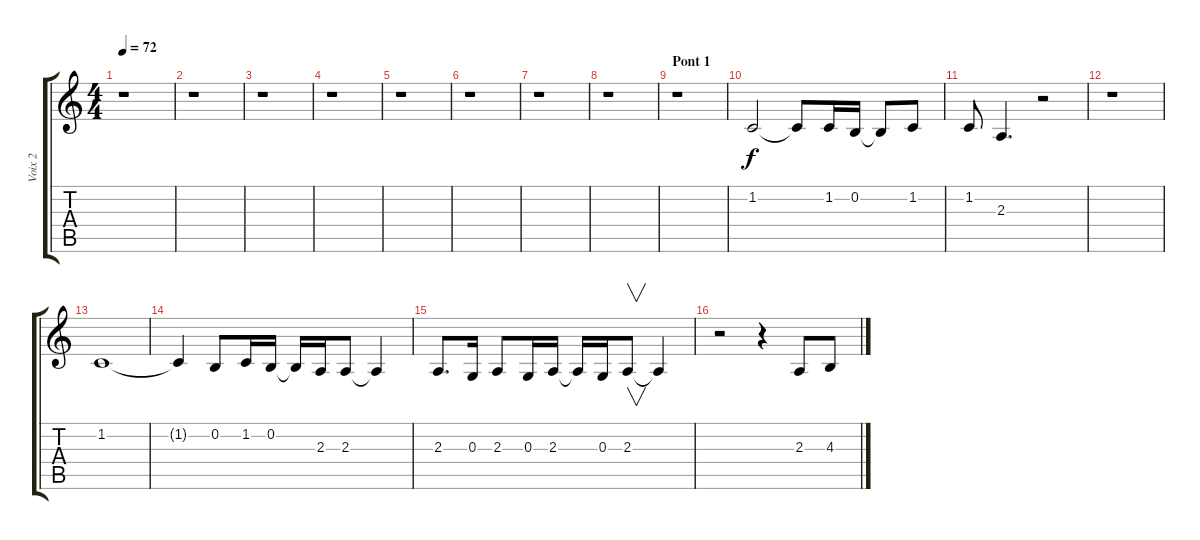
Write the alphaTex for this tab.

\track ("Voix 2" "Voix 2") {instrument lead1square}
\staff {score tabs}
\tuning (E4 B3 G3 D3 A2 E2) {hide}
\ts (4 4)
\tempo 72
\clef g2
\ks c
r.1{dy f} |
r.1 |
r.1 |
r.1 |
r.1 |
r.1 |
r.1 |
r.1 |
\section ("" "Pont 1")
r.1 |
1.2.2 1.2{t}.8 1.2.16 0.2.16 0.2{t}.8 1.2.8 |
1.2.8 2.3.4{d} r.2 |
r.1 |
1.2.1 |
1.2{t}.4 0.2.8 1.2.16 0.2.16 0.2{t}.16 2.3.16 2.3.8 2.3{t}.4 |
2.3.8{d} 0.3.16 2.3.8 0.3.16 2.3.16 2.3{t}.16 0.3.16 2.3.8{v} 2.3{t}.4 |
r.2 r.4 2.3.8 4.3.8
